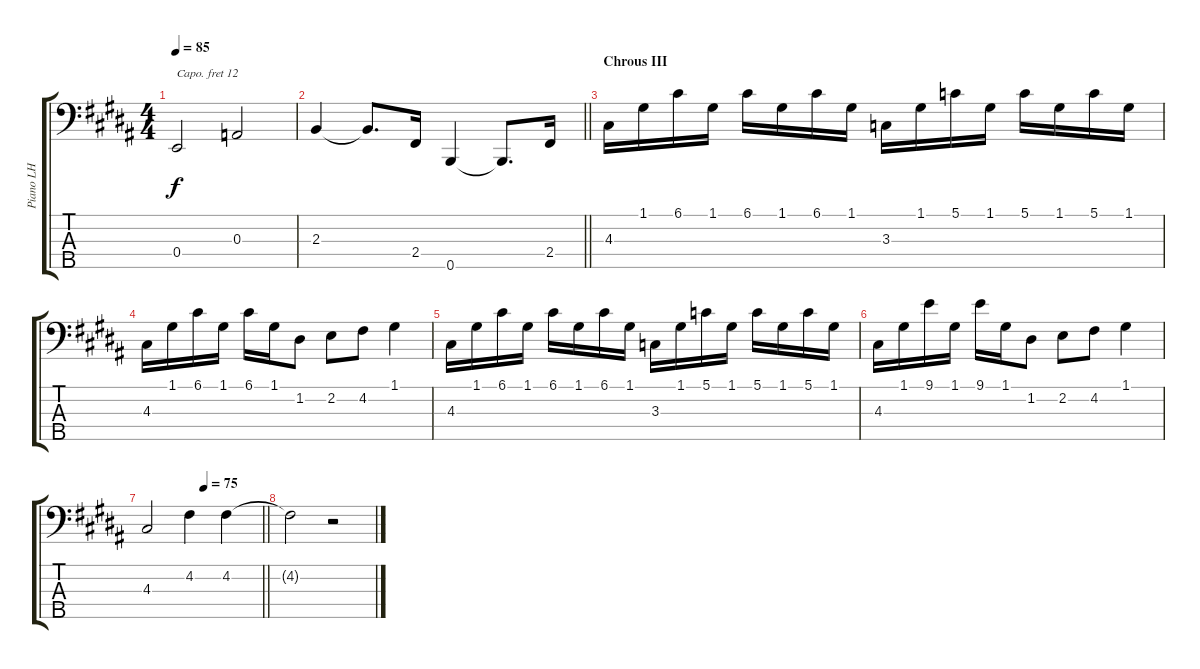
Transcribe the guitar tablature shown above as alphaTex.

\track ("Piano LH" "Piano LH") {instrument brightacousticpiano}
\staff {score tabs}
\capo 12
\tuning (G2 D2 A1 E1 B0) {hide}
\ts (4 4)
\tempo 85
\clef f4
\ks b
0.4.2{dy f} 0.3.2 |
\barLineRight lightlight
2.3.4 2.3{t}.8{d} 2.4.16 0.5.4 0.5{t}.8{d} 2.4.16 |
\section ("" "Chrous III")
4.3.16 1.1.16 6.1.16 1.1.16 6.1.16 1.1.16 6.1.16 1.1.16 3.3.16 1.1.16 5.1.16 1.1.16 5.1.16 1.1.16 5.1.16 1.1.16 |
4.3.16 1.1.16 6.1.16 1.1.16 6.1.16 1.1.16 1.2.8 2.2.8 4.2.8 1.1.4 |
4.3.16 1.1.16 6.1.16 1.1.16 6.1.16 1.1.16 6.1.16 1.1.16 3.3.16 1.1.16 5.1.16 1.1.16 5.1.16 1.1.16 5.1.16 1.1.16 |
4.3.16 1.1.16 9.1.16 1.1.16 9.1.16 1.1.16 1.2.8 2.2.8 4.2.8 1.1.4 |
\tempo (75 0.5)
\barLineRight lightlight
4.3.2 4.2.4 4.2.4 |
4.2{t}.2 r.2
